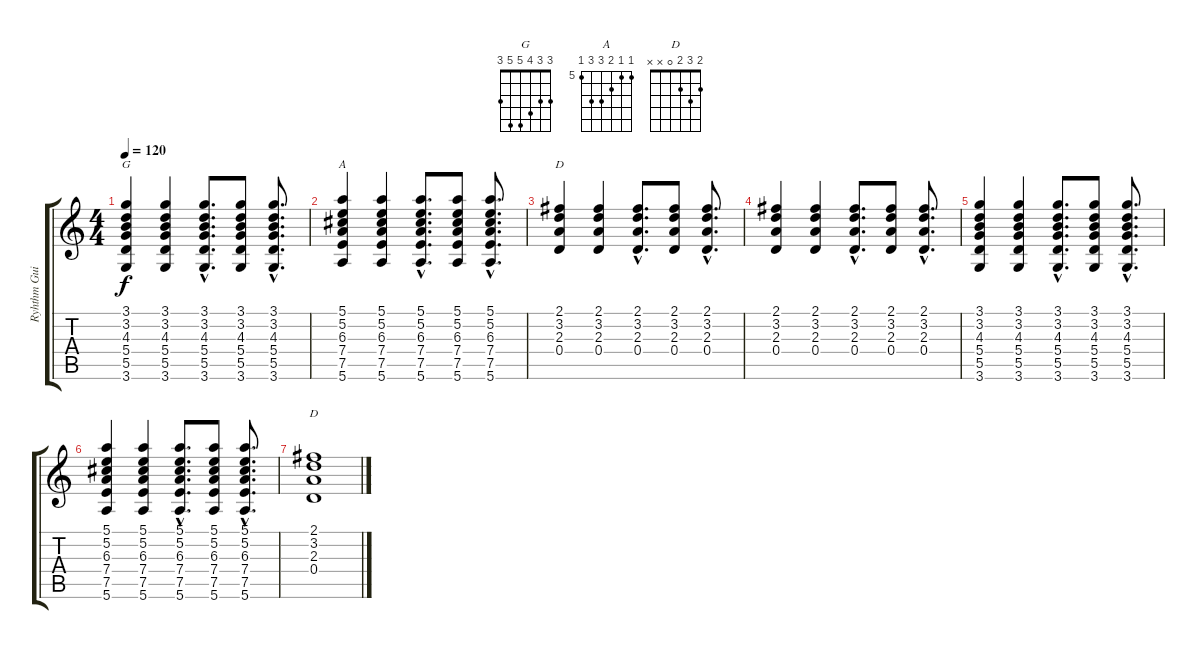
\track ("Ryhthm Guitar" "Ryhthm Gui") {instrument acousticguitarnylon}
\staff {score tabs}
\tuning (E4 B3 G3 D3 A2 E2) {hide}
\chord ("G" 3 3 4 5 5 3)
\chord ("A" 5 5 6 7 7 5) {firstfret 5}
\chord ("D" 2 3 2 x x x)
\chord ("D" 2 3 2 0 x x)
\ts (4 4)
\tempo 120
\clef g2
\ks c
(3.1 3.2 4.3 5.4 5.5 3.6).4{ch "G" dy f} (3.1 3.2 4.3 5.4 5.5 3.6).4 (3.1{hac} 3.2{hac} 4.3{hac} 5.4{hac} 5.5{hac} 3.6{hac}).8{d} (3.1 3.2 4.3 5.4 5.5 3.6).8 (3.1{hac} 3.2{hac} 4.3{hac} 5.4{hac} 5.5{hac} 3.6{hac}).8{d} |
(5.1 5.2 6.3 7.4 7.5 5.6).4{ch "A"} (5.1 5.2 6.3 7.4 7.5 5.6).4 (5.1{hac} 5.2{hac} 6.3{hac} 7.4{hac} 7.5{hac} 5.6{hac}).8{d} (5.1 5.2 6.3 7.4 7.5 5.6).8 (5.1{hac} 5.2{hac} 6.3{hac} 7.4{hac} 7.5{hac} 5.6{hac}).8{d} |
(2.1 3.2 2.3 0.4).4{ch "D"} (2.1 3.2 2.3 0.4).4 (2.1{hac} 3.2{hac} 2.3{hac} 0.4{hac}).8{d} (2.1 3.2 2.3 0.4).8 (2.1{hac} 3.2{hac} 2.3{hac} 0.4{hac}).8{d} |
(2.1 3.2 2.3 0.4).4 (2.1 3.2 2.3 0.4).4 (2.1{hac} 3.2{hac} 2.3{hac} 0.4{hac}).8{d} (2.1 3.2 2.3 0.4).8 (2.1{hac} 3.2{hac} 2.3{hac} 0.4{hac}).8{d} |
(3.1 3.2 4.3 5.4 5.5 3.6).4 (3.1 3.2 4.3 5.4 5.5 3.6).4 (3.1{hac} 3.2{hac} 4.3{hac} 5.4{hac} 5.5{hac} 3.6{hac}).8{d} (3.1 3.2 4.3 5.4 5.5 3.6).8 (3.1{hac} 3.2{hac} 4.3{hac} 5.4{hac} 5.5{hac} 3.6{hac}).8{d} |
(5.1 5.2 6.3 7.4 7.5 5.6).4 (5.1 5.2 6.3 7.4 7.5 5.6).4 (5.1{hac} 5.2{hac} 6.3{hac} 7.4{hac} 7.5{hac} 5.6{hac}).8{d} (5.1 5.2 6.3 7.4 7.5 5.6).8 (5.1{hac} 5.2{hac} 6.3{hac} 7.4{hac} 7.5{hac} 5.6{hac}).8{d} |
(2.1 3.2 2.3 0.4).1{ch "D"}
